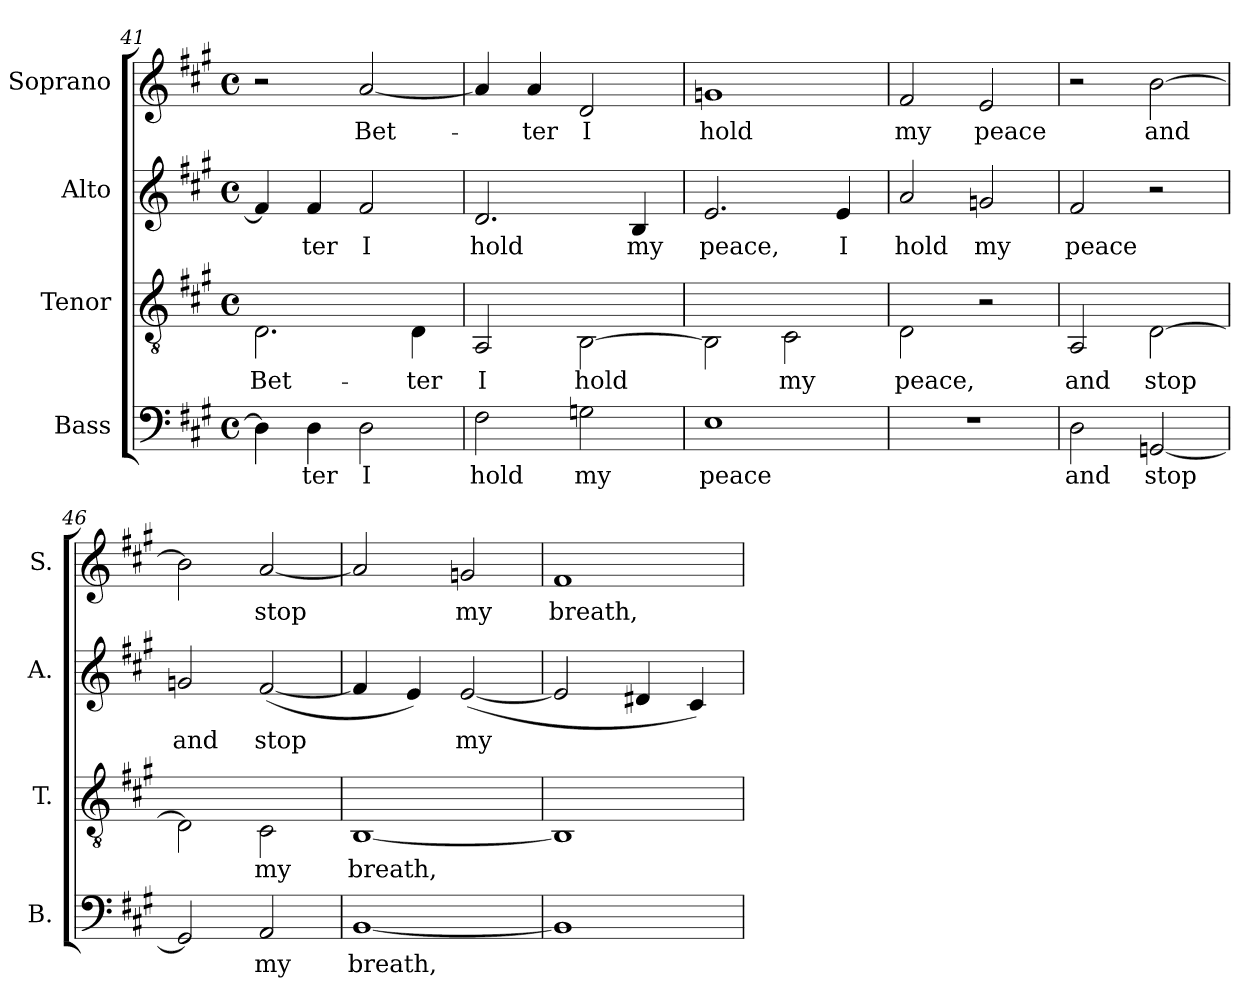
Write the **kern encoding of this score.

**kern	**text	**kern	**text	**kern	**text	**kern	**text
*part4	*part4	*part3	*part3	*part2	*part2	*part1	*part1
*staff4	*staff4	*staff3	*staff3	*staff2	*staff2	*staff1	*staff1
*I"Bass	*	*I"Tenor	*	*I"Alto	*	*I"Soprano	*
*I'B.	*	*I'T.	*	*I'A.	*	*I'S.	*
*clefF4	*	*clefGv2	*	*clefG2	*	*clefG2	*
*k[f#c#g#]	*	*k[f#c#g#]	*	*k[f#c#g#]	*	*k[f#c#g#]	*
*A:	*	*A:	*	*A:	*	*A:	*
*M4/4	*	*M4/4	*	*M4/4	*	*M4/4	*
*met(c)	*	*met(c)	*	*met(c)	*	*met(c)	*
=41	=41	=41	=41	=41	=41	=41	=41
!	!	!	!LO:LY:b:color=#000000	!	!	!	!
4Di\]	.	2.Di\	Bet-	4f#i/]	.	2r	.
!	!LO:LY:b:color=#000000	!	!	!	!	!	!
!	!	!	!	!	!LO:LY:b:color=#000000	!	!
4Di\	-ter	.	.	4f#i/	-ter	.	.
!	!LO:LY:b:color=#000000	!	!	!	!	!	!
!	!	!	!	!	!LO:LY:b:color=#000000	!	!
!	!	!	!	!	!	!	!LO:LY:b:color=#000000
2Di\	I	.	.	2f#i/	I	[2ai/	Bet-
!	!	!	!LO:LY:b:color=#000000	!	!	!	!
.	.	4Di\	-ter	.	.	.	.
=42	=42	=42	=42	=42	=42	=42	=42
!	!LO:LY:b:color=#000000	!	!	!	!	!	!
!	!	!	!LO:LY:b:color=#000000	!	!	!	!
!	!	!	!	!	!LO:LY:b:color=#000000	!	!
2F#i\	hold	2AAi/	I	2.di/	hold	4ai/]	.
!	!	!	!	!	!	!	!LO:LY:b:color=#000000
.	.	.	.	.	.	4ai/	-ter
!	!LO:LY:b:color=#000000	!	!	!	!	!	!
!	!	!	!LO:LY:b:color=#000000	!	!	!	!
!	!	!	!	!	!	!	!LO:LY:b:color=#000000
2Gni\	my	[2BBi\	hold	.	.	2di/	I
!	!	!	!	!	!LO:LY:b:color=#000000	!	!
.	.	.	.	4Bi/	my	.	.
!!LO:PB:g=z
=43	=43	=43	=43	=43	=43	=43	=43
!	!LO:LY:b:color=#000000	!	!	!	!	!	!
!	!	!	!	!	!LO:LY:b:color=#000000	!	!
!	!	!	!	!	!	!	!LO:LY:b:color=#000000
1Ei	peace	2BBi\]	.	2.ei/	peace,	1gni	hold
!	!	!	!LO:LY:b:color=#000000	!	!	!	!
.	.	2C#i\	my	.	.	.	.
!	!	!	!	!	!LO:LY:b:color=#000000	!	!
.	.	.	.	4ei/	I	.	.
=44	=44	=44	=44	=44	=44	=44	=44
!	!	!	!LO:LY:b:color=#000000	!	!	!	!
!	!	!	!	!	!LO:LY:b:color=#000000	!	!
!	!	!	!	!	!	!	!LO:LY:b:color=#000000
1r	.	2Di\	peace,	2ai/	hold	2f#i/	my
!	!	!	!	!	!LO:LY:b:color=#000000	!	!
!	!	!	!	!	!	!	!LO:LY:b:color=#000000
.	.	2r	.	2gni/	my	2ei/	peace
=45	=45	=45	=45	=45	=45	=45	=45
!	!LO:LY:b:color=#000000	!	!	!	!	!	!
!	!	!	!LO:LY:b:color=#000000	!	!	!	!
!	!	!	!	!	!LO:LY:b:color=#000000	!	!
2Di\	and	2AAi/	and	2f#i/	peace	2r	.
!	!LO:LY:b:color=#000000	!	!	!	!	!	!
!	!	!	!LO:LY:b:color=#000000	!	!	!	!
!	!	!	!	!	!	!	!LO:LY:b:color=#000000
[2GGni/	stop	[2Di\	stop	2r	.	[2bi\	and
=46	=46	=46	=46	=46	=46	=46	=46
!	!	!	!	!	!LO:LY:b:color=#000000	!	!
2GGi/]	.	2Di\]	.	2gni/	and	2bi\]	.
!	!LO:LY:b:color=#000000	!	!	!	!	!	!
!	!	!	!LO:LY:b:color=#000000	!	!	!	!
!	!	!	!	!	!LO:LY:b:color=#000000	!	!
!	!	!	!	!	!	!	!LO:LY:b:color=#000000
2AAi/	my	2C#i\	my	([2f#i/	stop	[2ai/	stop
!!LO:LB:g=z
=47	=47	=47	=47	=47	=47	=47	=47
!	!LO:LY:b:color=#000000	!	!	!	!	!	!
!	!	!	!LO:LY:b:color=#000000	!	!	!	!
[1BBi	breath,	[1BBi	breath,	4f#i/]	.	2ai/]	.
.	.	.	.	4ei/)	.	.	.
!	!	!	!	!	!LO:LY:b:color=#000000	!	!
!	!	!	!	!	!	!	!LO:LY:b:color=#000000
.	.	.	.	([2ei/	my	2gni/	my
=48	=48	=48	=48	=48	=48	=48	=48
!	!	!	!	!	!	!	!LO:LY:b:color=#000000
1BBi]	.	1BBi]	.	2ei/]	.	1f#i	breath,
.	.	.	.	4d#Xi/	.	.	.
.	.	.	.	4c#i/)	.	.	.
=	=	=	=	=	=	=	=
*-	*-	*-	*-	*-	*-	*-	*-
